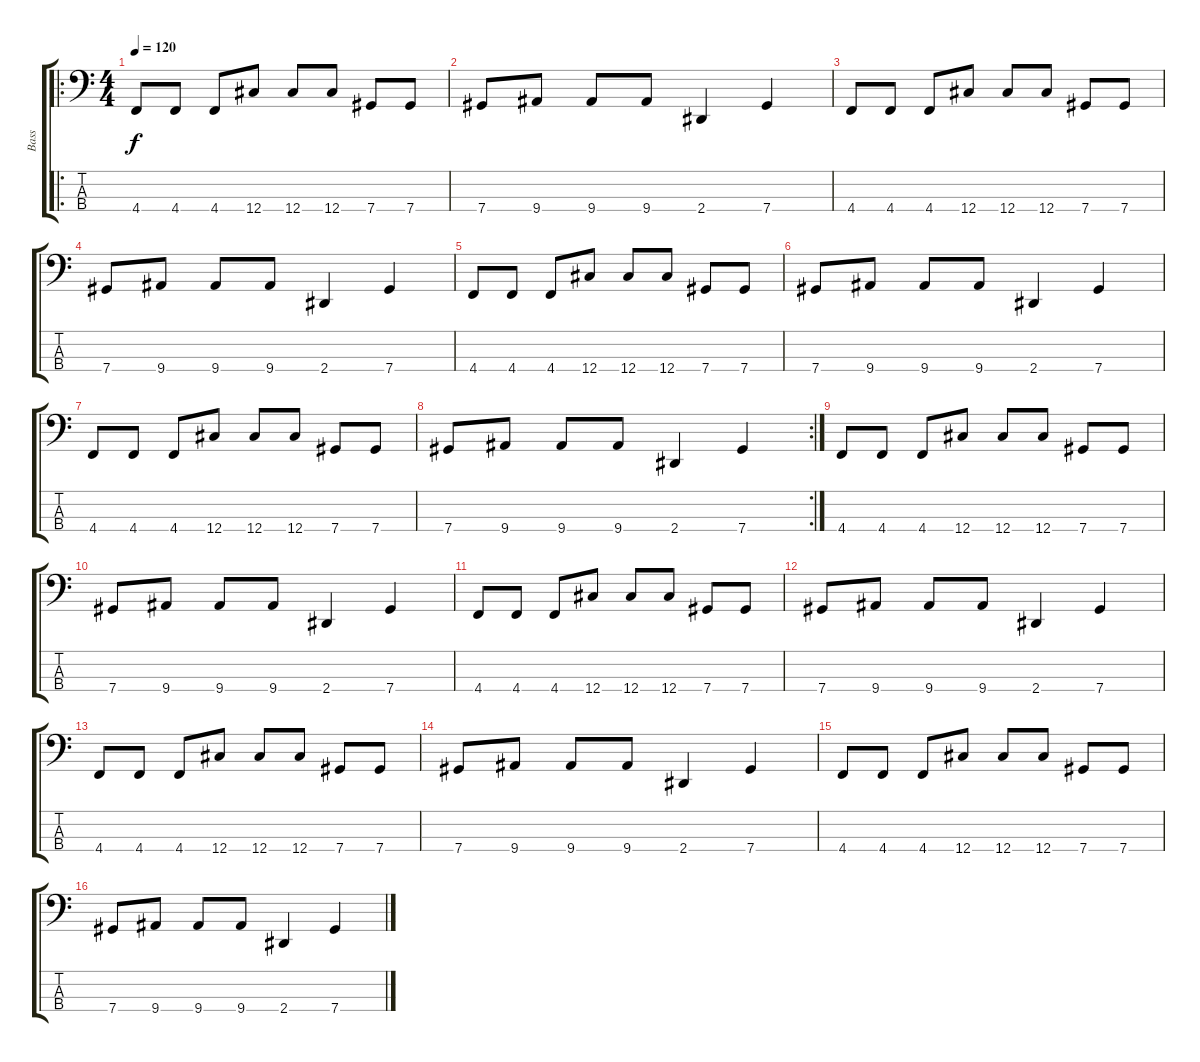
\track ("Bass" "Bass") {instrument electricbasspick}
\staff {score tabs}
\tuning (Gb2 Db2 Ab1 Db1) {hide}
\ro
\ts (4 4)
\tempo 120
\clef f4
\ks c
4.4.8{dy f} 4.4.8 4.4.8 12.4.8 12.4.8 12.4.8 7.4.8 7.4.8 |
7.4.8 9.4.8 9.4.8 9.4.8 2.4.4 7.4.4 |
4.4.8 4.4.8 4.4.8 12.4.8 12.4.8 12.4.8 7.4.8 7.4.8 |
7.4.8 9.4.8 9.4.8 9.4.8 2.4.4 7.4.4 |
4.4.8 4.4.8 4.4.8 12.4.8 12.4.8 12.4.8 7.4.8 7.4.8 |
7.4.8 9.4.8 9.4.8 9.4.8 2.4.4 7.4.4 |
4.4.8 4.4.8 4.4.8 12.4.8 12.4.8 12.4.8 7.4.8 7.4.8 |
\rc 2
7.4.8 9.4.8 9.4.8 9.4.8 2.4.4 7.4.4 |
4.4.8 4.4.8 4.4.8 12.4.8 12.4.8 12.4.8 7.4.8 7.4.8 |
7.4.8 9.4.8 9.4.8 9.4.8 2.4.4 7.4.4 |
4.4.8 4.4.8 4.4.8 12.4.8 12.4.8 12.4.8 7.4.8 7.4.8 |
7.4.8 9.4.8 9.4.8 9.4.8 2.4.4 7.4.4 |
4.4.8 4.4.8 4.4.8 12.4.8 12.4.8 12.4.8 7.4.8 7.4.8 |
7.4.8 9.4.8 9.4.8 9.4.8 2.4.4 7.4.4 |
4.4.8 4.4.8 4.4.8 12.4.8 12.4.8 12.4.8 7.4.8 7.4.8 |
7.4.8 9.4.8 9.4.8 9.4.8 2.4.4 7.4.4
